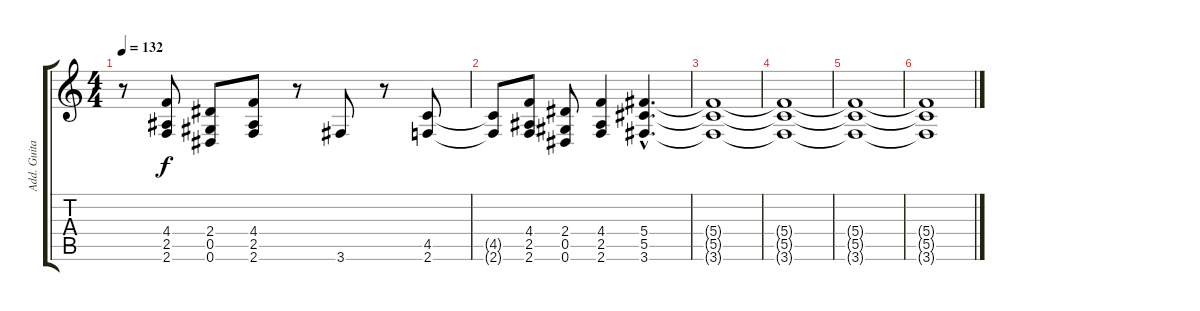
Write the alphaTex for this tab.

\track ("Add. Guitar" "Add. Guita") {instrument distortionguitar}
\staff {score tabs}
\tuning (Eb4 Bb3 Gb3 Db3 Ab2 Eb2) {hide}
\ts (4 4)
\tempo 132
\clef g2
\ks c
r.8{dy f} (4.4 2.5 2.6).8 (2.4 0.5 0.6).8 (4.4 2.5 2.6).8 r.8 3.6.8 r.8 (4.5 2.6).8 |
(4.5{t} 2.6{t}).8 (4.4 2.5 2.6).8 (2.4 0.5 0.6).8 (4.4 2.5 2.6).4 (5.4{hac} 5.5{hac} 3.6{hac}).4{d} |
(5.4{t} 5.5{t} 3.6{t}).1 |
(5.4{t} 5.5{t} 3.6{t}).1 |
(5.4{t} 5.5{t} 3.6{t}).1 |
(5.4{t} 5.5{t} 3.6{t}).1
